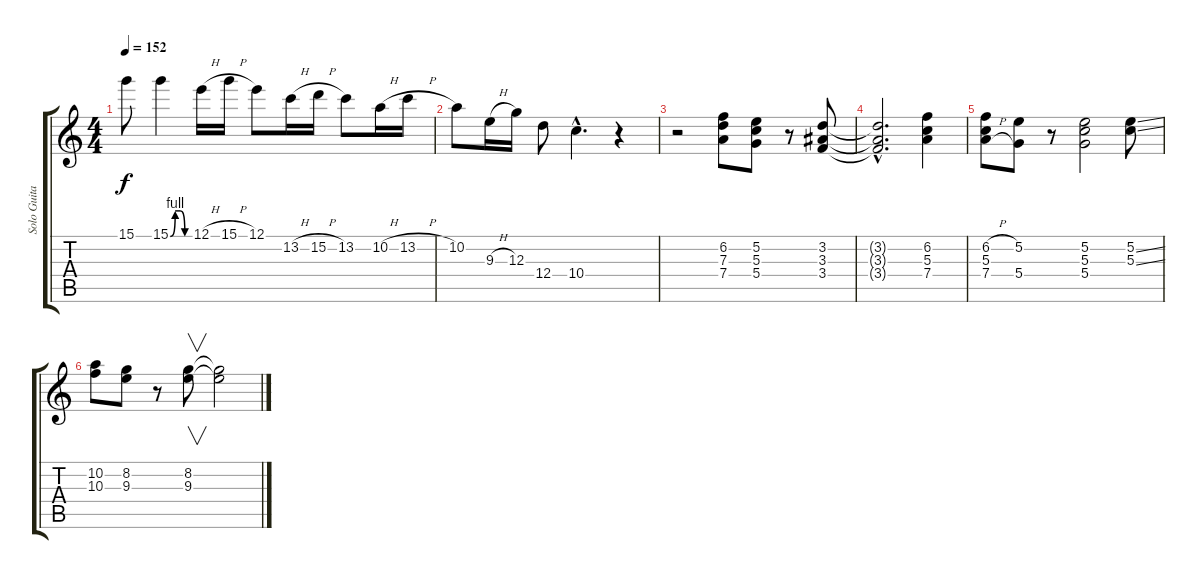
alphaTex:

\track ("Solo Guitar" "Solo Guita") {instrument electricguitarclean}
\staff {score tabs}
\tuning (E4 B3 G3 D3 A2 E2) {hide}
\ts (4 4)
\tempo 152
\clef g2
\ks c
15.1{t}.8{dy f} 15.1{be (custom 0 0 15 4 30 4 45 0 60 0)}.4 12.1{h}.16 15.1{h}.16 12.1.8 13.2{h}.16 15.2{h}.16 13.2.8 10.2{h}.16 13.2{h}.16 |
10.2.8 9.3{h}.16 12.3.16 12.4.8 10.4{hac}.4{d} r.4 |
r.2 (6.2 7.3 7.4).8 (5.2 5.3 5.4).8 r.8 (3.2 3.3 3.4).8 |
(3.2{hac t} 3.3{hac t} 3.4{hac t}).2{d} (6.2 5.3 7.4).4 |
(6.2{h} 5.3 7.4{h}).8 (5.2 5.4).8 r.8 (5.2 5.3 5.4).2 (5.2{ss} 5.3{ss}).8 |
(10.2 10.3).8 (8.2 9.3).8 r.8 (8.2 9.3).8{v} (8.2{t} 9.3{t}).2
